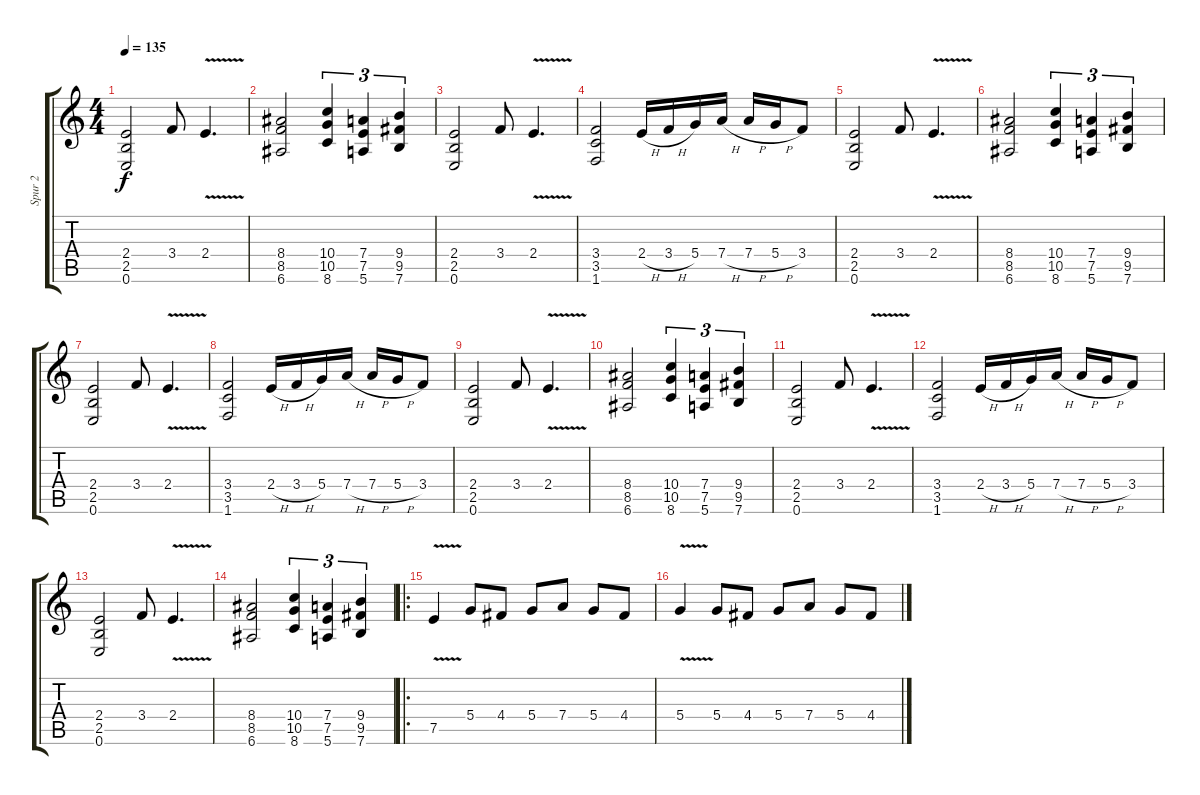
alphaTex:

\track ("Spur 2" "Spur 2") {instrument distortionguitar}
\staff {score tabs}
\tuning (E4 B3 G3 D3 A2 E2) {hide}
\ts (4 4)
\tempo 135
\clef g2
\ks c
(2.4 2.5 0.6).2{dy f} 3.4.8 2.4{v}.4{d} |
(8.4 8.5 6.6).2 (10.4 10.5 8.6).4{tu (3 2)} (7.4 7.5 5.6).4{tu (3 2)} (9.4 9.5 7.6).4{tu (3 2)} |
(2.4 2.5 0.6).2 3.4.8 2.4{v}.4{d} |
(3.4 3.5 1.6).2 2.4{h}.16 3.4{h}.16 5.4.16 7.4{h}.16 7.4{h}.16 5.4{h}.16 3.4.8 |
(2.4 2.5 0.6).2 3.4.8 2.4{v}.4{d} |
(8.4 8.5 6.6).2 (10.4 10.5 8.6).4{tu (3 2)} (7.4 7.5 5.6).4{tu (3 2)} (9.4 9.5 7.6).4{tu (3 2)} |
(2.4 2.5 0.6).2 3.4.8 2.4{v}.4{d} |
(3.4 3.5 1.6).2 2.4{h}.16 3.4{h}.16 5.4.16 7.4{h}.16 7.4{h}.16 5.4{h}.16 3.4.8 |
(2.4 2.5 0.6).2 3.4.8 2.4{v}.4{d} |
(8.4 8.5 6.6).2 (10.4 10.5 8.6).4{tu (3 2)} (7.4 7.5 5.6).4{tu (3 2)} (9.4 9.5 7.6).4{tu (3 2)} |
(2.4 2.5 0.6).2 3.4.8 2.4{v}.4{d} |
(3.4 3.5 1.6).2 2.4{h}.16 3.4{h}.16 5.4.16 7.4{h}.16 7.4{h}.16 5.4{h}.16 3.4.8 |
(2.4 2.5 0.6).2 3.4.8 2.4{v}.4{d} |
(8.4 8.5 6.6).2 (10.4 10.5 8.6).4{tu (3 2)} (7.4 7.5 5.6).4{tu (3 2)} (9.4 9.5 7.6).4{tu (3 2)} |
\ro
7.5{v}.4 5.4.8 4.4.8 5.4.8 7.4.8 5.4.8 4.4.8 |
5.4{v}.4 5.4.8 4.4.8 5.4.8 7.4.8 5.4.8 4.4.8
